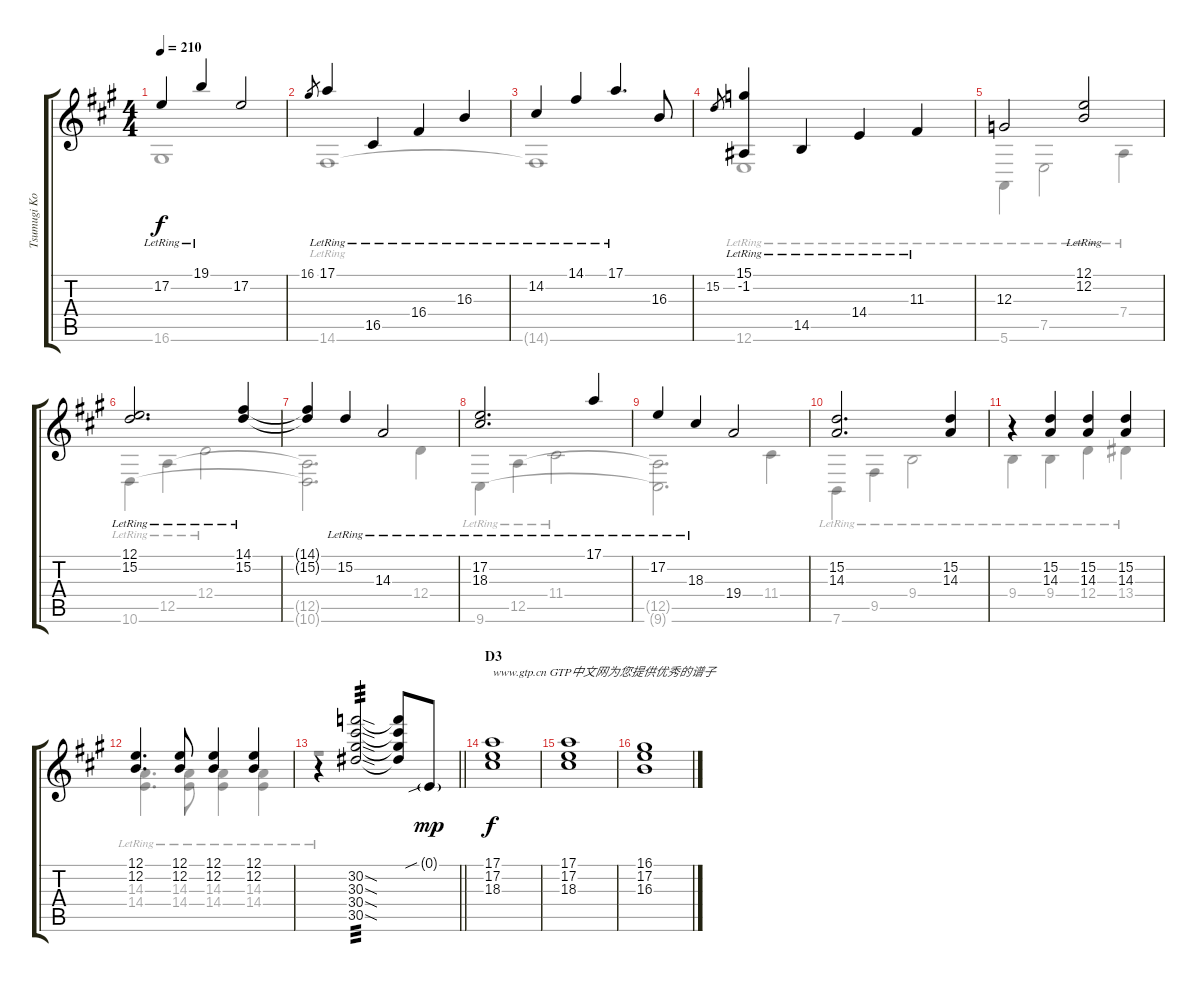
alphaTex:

\track ("Tsumugi Kotobuki" "Tsumugi Ko") {instrument lead2sawtooth}
\staff {score tabs}
\tuning (E4 B3 G3 D3 A2 E2) {hide}
\voice
\ts (4 4)
\tempo 210
\clef g2
\ks a
17.2{lr}.4{dy f} 19.1{lr}.4 17.2.2 |
16.1.8{gr} 17.1{lr}.4 16.5{lr}.4 16.4{lr}.4 16.3{lr}.4 |
14.2{lr}.4 14.1{lr}.4 17.1{lr}.4{d} 16.3.8 |
15.2.8{gr} (15.1{lr} -1.2).4 14.5{lr}.4 14.4{lr}.4 11.3{lr}.4 |
12.3.2 (12.1{lr} 12.2{lr}).2 |
(12.1{lr} 15.2{lr}).2{d} (14.1{lr} 15.2{lr}).4 |
(14.1{t} 15.2{t}).4 15.2{lr}.4 14.3{lr}.2 |
(17.2{lr} 18.3{lr}).2{d} 17.1{lr}.4 |
17.2{lr}.4 18.3{lr}.4 19.4.2 |
(15.2 14.3).2{d} (15.2 14.3).4 |
r.4 (15.2 14.3).4 (15.2 14.3).4 (15.2 14.3).4 |
(12.1 12.2).4{d} (12.1 12.2).8 (12.1 12.2).4 (12.1 12.2).4 |
\barLineRight lightlight
r.4 (30.2{sod} 30.3{sod} 30.4{sod} 30.5{sod}).2{tp 3} (30.2{t} 30.3{t} 30.4{t} 30.5{t}).8 0.1{sib g}.8{dy mp} |
\section ("" "D3")
(17.1 17.2 18.3).1{txt "www.gtp.cn GTP中文网为您提供优秀的谱子" dy f instrument lead2sawtooth} |
(17.1 17.2 18.3).1 |
(16.1 17.2 16.3).1
\voice
\clef g2
\ottava regular
\simile none
\ks a
16.6{t}.1{dy f} |
14.6{lr}.1 |
14.6{t}.1 |
12.6{lr}.1 |
5.6{lr}.4 7.5{lr}.2 7.4{lr}.4 |
10.6{lr}.4 12.5{lr}.4 12.4{lr}.2 |
(12.5{t} 10.6{t}).2{d} 12.4.4 |
9.6{lr}.4 12.5{lr}.4 11.4{lr}.2 |
(12.5{t} 9.6{t}).2{d} 11.4.4 |
7.6{lr}.4 9.5{lr}.4 9.4{lr}.2 |
9.4{lr}.4 9.4{lr}.4 12.4{lr}.4 13.4{lr}.4 |
(14.3{lr} 14.4{lr}).4{d} (14.3{lr} 14.4{lr}).8 (14.3{lr} 14.4{lr}).4 (14.3{lr} 14.4{lr}).4 |
\barLineRight lightlight
r.1 |
|
|
